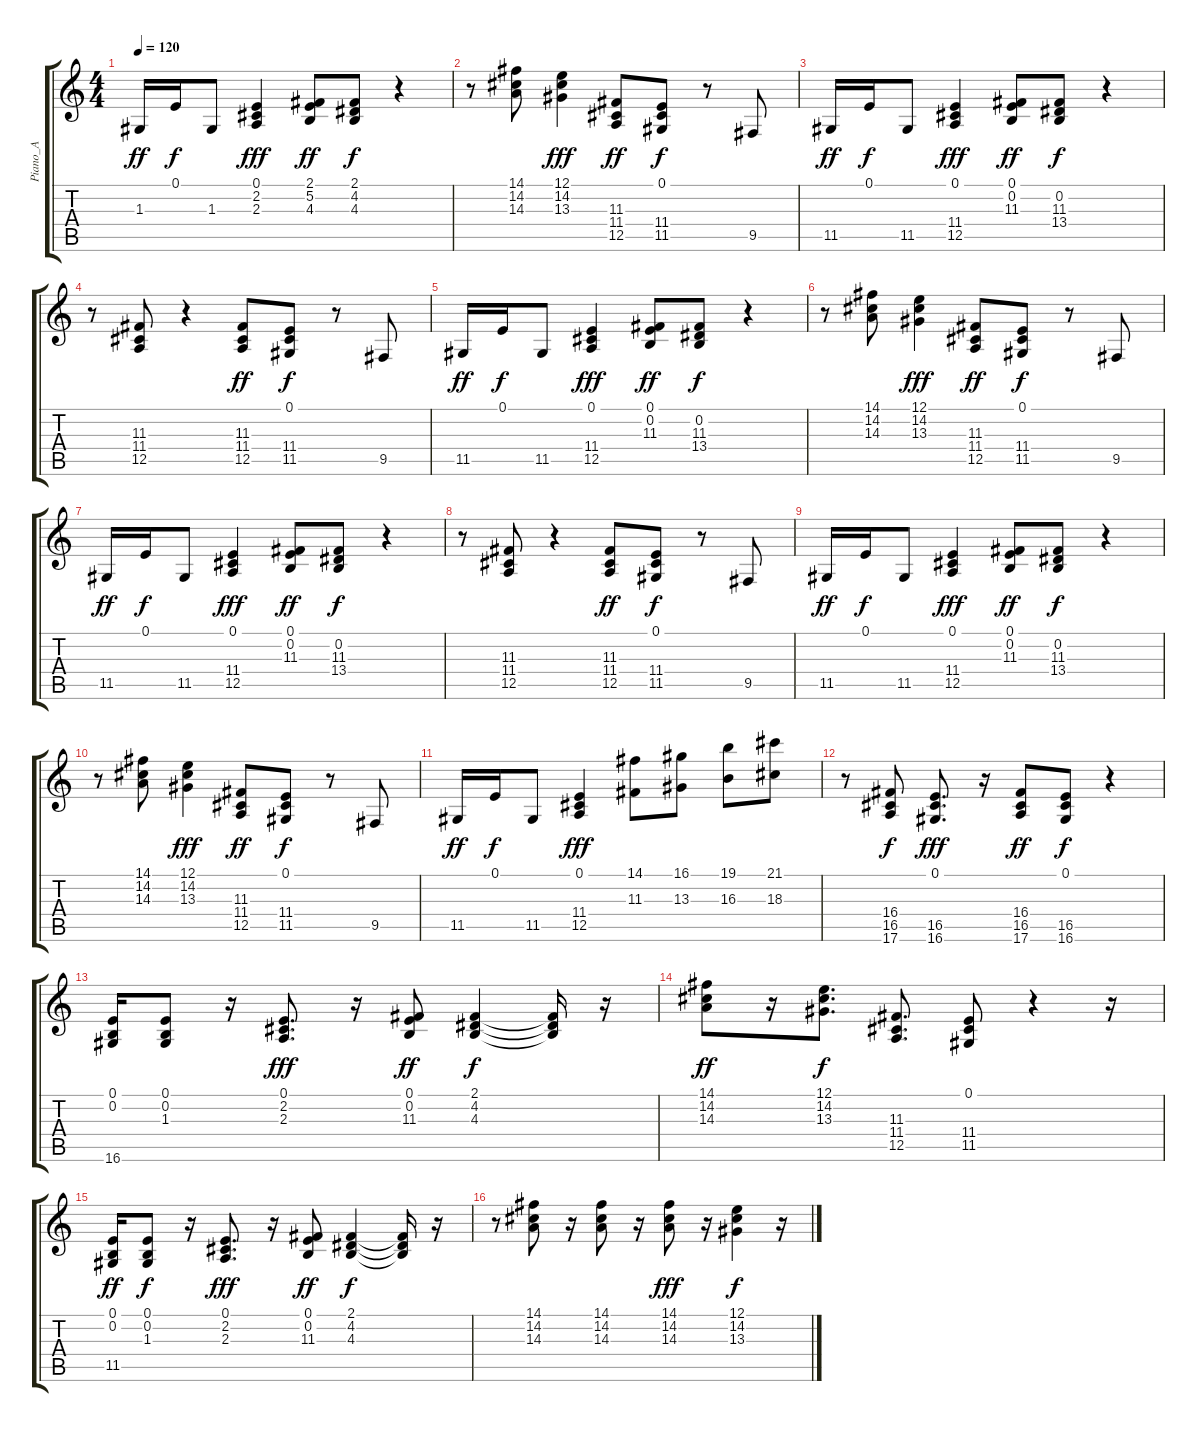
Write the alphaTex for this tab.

\track ("Piano_A    (GS) " "Piano_A   ") {instrument acousticgrandpiano}
\staff {score tabs}
\tuning (E4 B3 G3 D3 A2 E2) {hide}
\ts (4 4)
\tempo 120
\clef g2
\ks c
1.3.16{dy ff} 0.1.16{dy f} 1.3.8 (0.1 2.2 2.3).4{dy fff} (2.1 5.2 4.3).8{dy ff} (2.1 4.2 4.3).8{dy f} r.4 |
r.8 (14.1 14.2 14.3).8 (12.1 14.2 13.3).4{dy fff} (11.3 11.4 12.5).8{dy ff} (0.1 11.4 11.5).8{dy f} r.8 9.5.8 |
11.5.16{dy ff} 0.1.16{dy f} 11.5.8 (0.1 11.4 12.5).4{dy fff} (0.1 0.2 11.3).8{dy ff} (0.2 11.3 13.4).8{dy f} r.4 |
r.8 (11.3 11.4 12.5).8 r.4 (11.3 11.4 12.5).8{dy ff} (0.1 11.4 11.5).8{dy f} r.8 9.5.8 |
11.5.16{dy ff} 0.1.16{dy f} 11.5.8 (0.1 11.4 12.5).4{dy fff} (0.1 0.2 11.3).8{dy ff} (0.2 11.3 13.4).8{dy f} r.4 |
r.8 (14.1 14.2 14.3).8 (12.1 14.2 13.3).4{dy fff} (11.3 11.4 12.5).8{dy ff} (0.1 11.4 11.5).8{dy f} r.8 9.5.8 |
11.5.16{dy ff} 0.1.16{dy f} 11.5.8 (0.1 11.4 12.5).4{dy fff} (0.1 0.2 11.3).8{dy ff} (0.2 11.3 13.4).8{dy f} r.4 |
r.8 (11.3 11.4 12.5).8 r.4 (11.3 11.4 12.5).8{dy ff} (0.1 11.4 11.5).8{dy f} r.8 9.5.8 |
11.5.16{dy ff} 0.1.16{dy f} 11.5.8 (0.1 11.4 12.5).4{dy fff} (0.1 0.2 11.3).8{dy ff} (0.2 11.3 13.4).8{dy f} r.4 |
r.8 (14.1 14.2 14.3).8 (12.1 14.2 13.3).4{dy fff} (11.3 11.4 12.5).8{dy ff} (0.1 11.4 11.5).8{dy f} r.8 9.5.8 |
11.5.16{dy ff} 0.1.16{dy f} 11.5.8 (0.1 11.4 12.5).4{dy fff} (14.1 11.3).8 (16.1 13.3).8 (19.1 16.3).8 (21.1 18.3).8 |
r.8 (16.4 16.5 17.6).8{dy f} (0.1 16.5 16.6).8{d dy fff} r.16 (16.4 16.5 17.6).8{dy ff} (0.1 16.5 16.6).8{dy f} r.4 |
(0.1 0.2 16.6).16 (0.1 0.2 1.3).8 r.16 (0.1 2.2 2.3).8{d dy fff} r.16 (0.1 0.2 11.3).8{dy ff} (2.1 4.2 4.3).4{dy f} (2.1{t} 4.2{t} 4.3{t}).16 r.16 |
(14.1 14.2 14.3).8{dy ff} r.16 (12.1 14.2 13.3).8{d dy f} (11.3 11.4 12.5).8{d} (0.1 11.4 11.5).8 r.4 r.16 |
(0.1 0.2 11.5).16{dy ff} (0.1 0.2 1.3).8{dy f} r.16 (0.1 2.2 2.3).8{d dy fff} r.16 (0.1 0.2 11.3).8{dy ff} (2.1 4.2 4.3).4{dy f} (2.1{t} 4.2{t} 4.3{t}).16 r.16 |
r.8 (14.1 14.2 14.3).8 r.16 (14.1 14.2 14.3).8 r.16 (14.1 14.2 14.3).8{dy fff} r.16 (12.1 14.2 13.3).4{dy f} r.16
